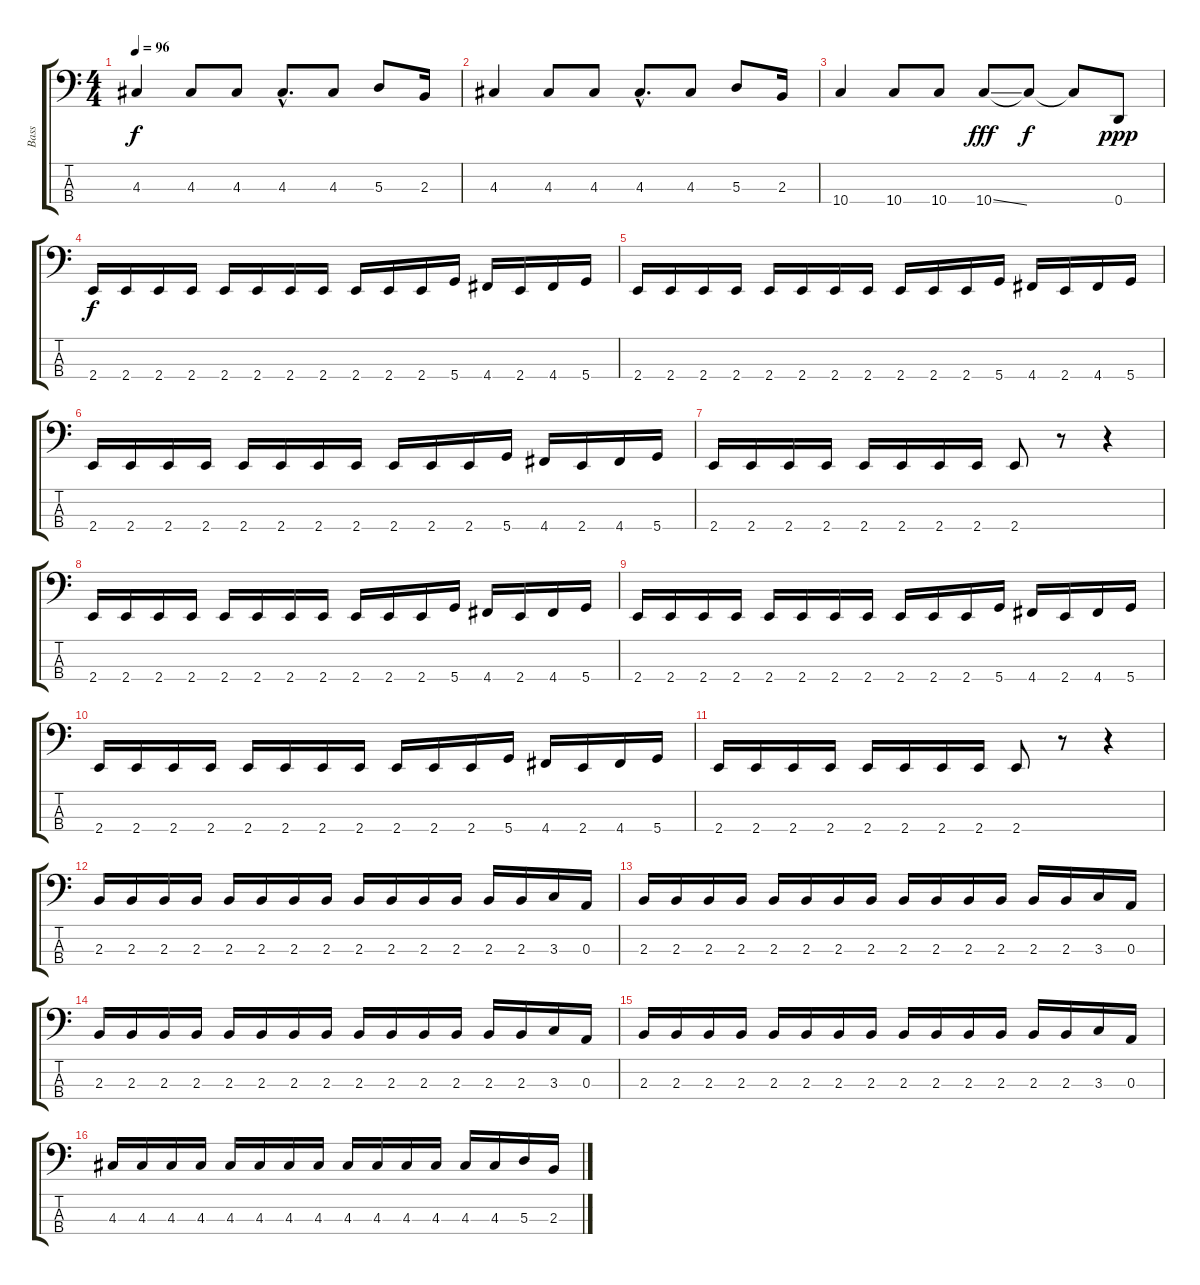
\track ("Bass" "Bass") {instrument electricbassfinger}
\staff {score tabs}
\tuning (G2 D2 A1 D1) {hide}
\ts (4 4)
\tempo 96
\clef f4
\ks c
4.3.4{dy f} 4.3.8 4.3.8 4.3{hac}.8{d} 4.3.8 5.3.8 2.3.16 |
4.3.4 4.3.8 4.3.8 4.3{hac}.8{d} 4.3.8 5.3.8 2.3.16 |
10.4.4 10.4.8 10.4.8 10.4{ss}.8{dy fff} 10.4{t}.8{dy f} 10.4{t}.8 0.4.8{dy ppp} |
2.4.16{dy f} 2.4.16 2.4.16 2.4.16 2.4.16 2.4.16 2.4.16 2.4.16 2.4.16 2.4.16 2.4.16 5.4.16 4.4.16 2.4.16 4.4.16 5.4.16 |
2.4.16 2.4.16 2.4.16 2.4.16 2.4.16 2.4.16 2.4.16 2.4.16 2.4.16 2.4.16 2.4.16 5.4.16 4.4.16 2.4.16 4.4.16 5.4.16 |
2.4.16 2.4.16 2.4.16 2.4.16 2.4.16 2.4.16 2.4.16 2.4.16 2.4.16 2.4.16 2.4.16 5.4.16 4.4.16 2.4.16 4.4.16 5.4.16 |
2.4.16 2.4.16 2.4.16 2.4.16 2.4.16 2.4.16 2.4.16 2.4.16 2.4.8 r.8 r.4 |
2.4.16 2.4.16 2.4.16 2.4.16 2.4.16 2.4.16 2.4.16 2.4.16 2.4.16 2.4.16 2.4.16 5.4.16 4.4.16 2.4.16 4.4.16 5.4.16 |
2.4.16 2.4.16 2.4.16 2.4.16 2.4.16 2.4.16 2.4.16 2.4.16 2.4.16 2.4.16 2.4.16 5.4.16 4.4.16 2.4.16 4.4.16 5.4.16 |
2.4.16 2.4.16 2.4.16 2.4.16 2.4.16 2.4.16 2.4.16 2.4.16 2.4.16 2.4.16 2.4.16 5.4.16 4.4.16 2.4.16 4.4.16 5.4.16 |
2.4.16 2.4.16 2.4.16 2.4.16 2.4.16 2.4.16 2.4.16 2.4.16 2.4.8 r.8 r.4 |
2.3.16 2.3.16 2.3.16 2.3.16 2.3.16 2.3.16 2.3.16 2.3.16 2.3.16 2.3.16 2.3.16 2.3.16 2.3.16 2.3.16 3.3.16 0.3.16 |
2.3.16 2.3.16 2.3.16 2.3.16 2.3.16 2.3.16 2.3.16 2.3.16 2.3.16 2.3.16 2.3.16 2.3.16 2.3.16 2.3.16 3.3.16 0.3.16 |
2.3.16 2.3.16 2.3.16 2.3.16 2.3.16 2.3.16 2.3.16 2.3.16 2.3.16 2.3.16 2.3.16 2.3.16 2.3.16 2.3.16 3.3.16 0.3.16 |
2.3.16 2.3.16 2.3.16 2.3.16 2.3.16 2.3.16 2.3.16 2.3.16 2.3.16 2.3.16 2.3.16 2.3.16 2.3.16 2.3.16 3.3.16 0.3.16 |
4.3.16 4.3.16 4.3.16 4.3.16 4.3.16 4.3.16 4.3.16 4.3.16 4.3.16 4.3.16 4.3.16 4.3.16 4.3.16 4.3.16 5.3.16 2.3.16
